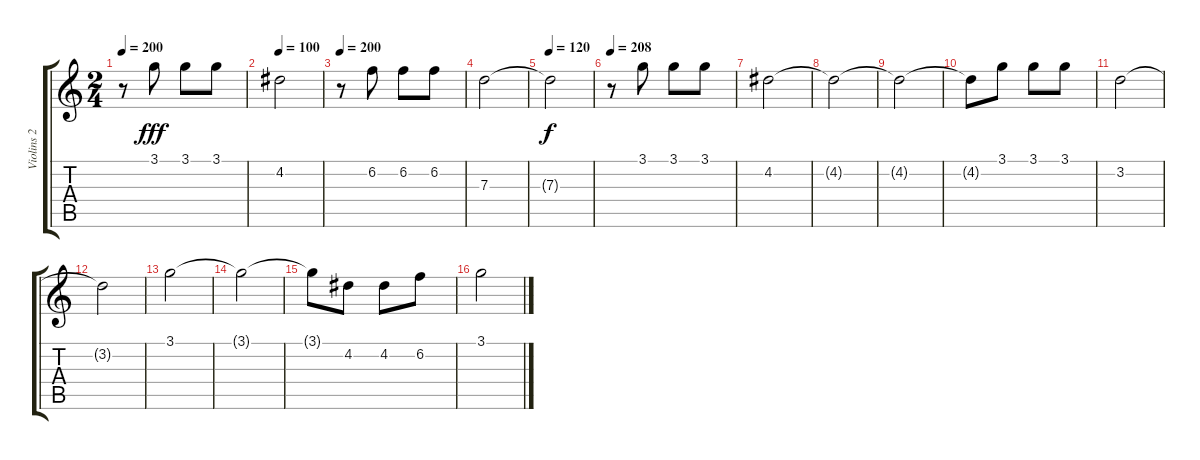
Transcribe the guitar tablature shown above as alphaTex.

\track ("Violins 2" "Violins 2") {instrument contrabass}
\staff {score tabs}
\tuning (E4 B3 G3 D3 A2 E2) {hide}
\ts (2 4)
\tempo 200
\clef g2
\ks c
r.8{dy fff instrument contrabass} 3.1.8 3.1.8 3.1.8 |
\tempo 100
4.2.2 |
\tempo 200
r.8 6.2.8 6.2.8 6.2.8 |
7.3.2 |
\tempo 120
7.3{t}.2{dy f} |
\tempo 208
r.8 3.1.8 3.1.8 3.1.8 |
4.2.2 |
4.2{t}.2 |
4.2{t}.2 |
4.2{t}.8 3.1.8 3.1.8 3.1.8 |
3.2.2 |
3.2{t}.2 |
3.1.2 |
3.1{t}.2 |
3.1{t}.8 4.2.8 4.2.8 6.2.8 |
3.1.2
